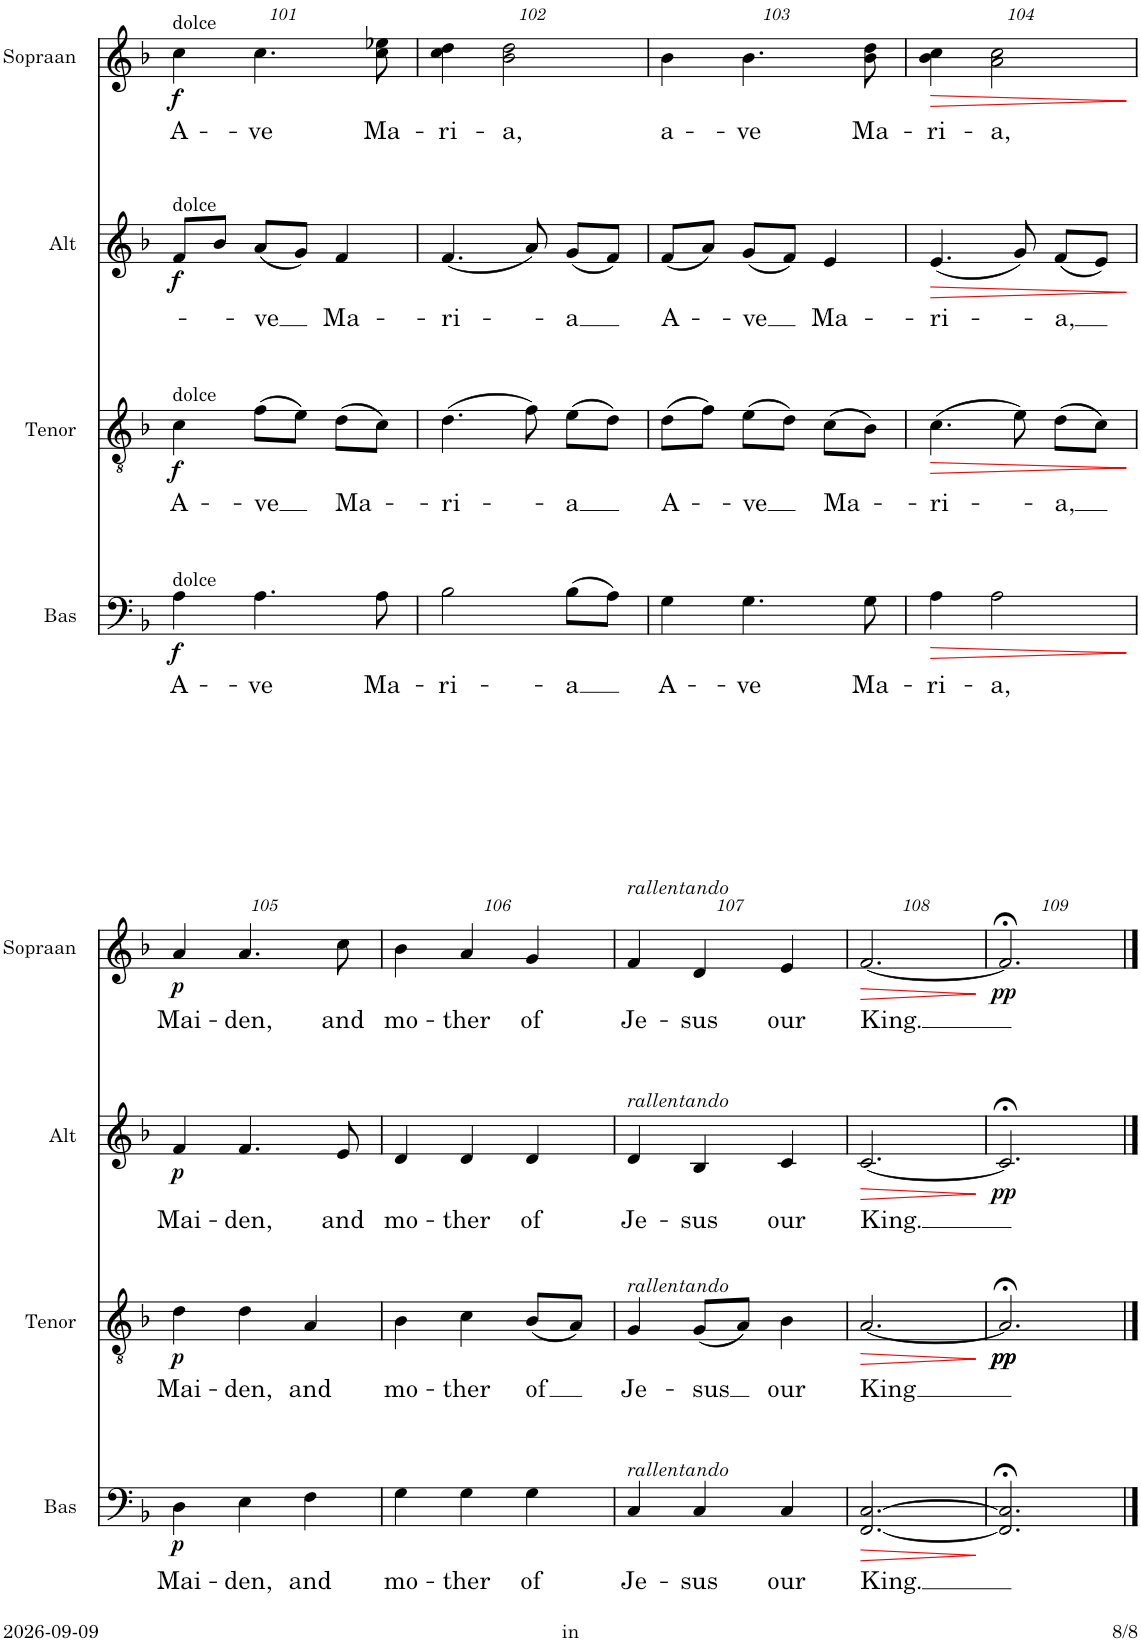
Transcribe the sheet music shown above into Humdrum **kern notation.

**kern	**text	**dynam	**kern	**text	**dynam	**kern	**text	**dynam	**kern	**text	**dynam
*part4	*part4	*part4	*part3	*part3	*part3	*part2	*part2	*part2	*part1	*part1	*part1
*staff4	*staff4	*staff4	*staff3	*staff3	*staff3	*staff2	*staff2	*staff2	*staff1	*staff1	*staff1
*I"Bas	*	*	*I"Tenor	*	*	*I"Alt	*	*	*I"Sopraan	*	*
*I'Bas	*	*	*I'Tenor	*	*	*I'Alt	*	*	*I'Sopraan	*	*
!!LO:PB:g=z
*clefF4	*	*	*clefGv2	*	*	*clefG2	*	*	*clefG2	*	*
*k[b-]	*	*	*k[b-]	*	*	*k[b-]	*	*	*k[b-]	*	*
*M3/4	*	*	*M3/4	*	*	*M3/4	*	*	*M3/4	*	*
=101	=101	=101	=101	=101	=101	=101	=101	=101	=101	=101	=101
!	!	!	!	!	!	!	!	!	!LO:TX:a:t=dolce	!	!
!	!	!	!	!	!	!LO:TX:a:t=dolce	!	!	!	!	!
!	!	!	!LO:TX:a:t=dolce	!	!	!	!	!	!	!	!
!LO:TX:a:t=dolce	!	!	!	!	!	!	!	!	!	!	!
!	!LO:LY:b	!LO:DY:b	!	!LO:LY:b	!LO:DY:b	!	!	!LO:DY:b	!	!LO:LY:b	!LO:DY:b
4A\	A-	f	4c\	A-	f	8f/L	.	f	4cc\	A-	f
.	.	.	.	.	.	8b-/J	.	.	.	.	.
!	!LO:LY:b	!	!	!LO:LY:b	!	!	!LO:LY:b	!	!	!LO:LY:b	!
4.A\	-ve	.	(8f\L	-ve	.	(8a/L	-ve	.	4.cc\	-ve	.
.	.	.	8e\J)	.	.	8g/J)	.	.	.	.	.
!	!	!	!	!LO:LY:b	!	!	!LO:LY:b	!	!	!	!
.	.	.	(8d\L	Ma-	.	4f/	Ma-	.	.	.	.
!	!LO:LY:b	!	!	!	!	!	!	!	!	!LO:LY:b	!
8A\	Ma-	.	8c\J)	.	.	.	.	.	8cc\ 8ee-X\	Ma-	.
=102	=102	=102	=102	=102	=102	=102	=102	=102	=102	=102	=102
!	!LO:LY:b	!	!	!LO:LY:b	!	!	!LO:LY:b	!	!	!LO:LY:b	!
2B-\	-ri-	.	(4.d\	-ri-	.	(4.f/	-ri-	.	4cc\ 4dd\	-ri-	.
!	!	!	!	!	!	!	!	!	!	!LO:LY:b	!
.	.	.	.	.	.	.	.	.	2b-\ 2dd\	-a,	.
.	.	.	8f\)	.	.	8a/)	.	.	.	.	.
!	!LO:LY:b	!	!	!LO:LY:b	!	!	!LO:LY:b	!	!	!	!
(8B-\L	-a	.	(8e\L	-a	.	(8g/L	-a	.	.	.	.
8A\J)	.	.	8d\J)	.	.	8f/J)	.	.	.	.	.
=103	=103	=103	=103	=103	=103	=103	=103	=103	=103	=103	=103
!	!LO:LY:b	!	!	!LO:LY:b	!	!	!LO:LY:b	!	!	!LO:LY:b	!
4G\	A-	.	(8d\L	A-	.	(8f/L	A-	.	4b-\	a-	.
.	.	.	8f\J)	.	.	8a/J)	.	.	.	.	.
!	!LO:LY:b	!	!	!LO:LY:b	!	!	!LO:LY:b	!	!	!LO:LY:b	!
4.G\	-ve	.	(8e\L	-ve	.	(8g/L	-ve	.	4.b-\	-ve	.
.	.	.	8d\J)	.	.	8f/J)	.	.	.	.	.
!	!	!	!	!LO:LY:b	!	!	!LO:LY:b	!	!	!	!
.	.	.	(8c\L	Ma-	.	4e/	Ma-	.	.	.	.
!	!LO:LY:b	!	!	!	!	!	!	!	!	!LO:LY:b	!
8G\	Ma-	.	8B-\J)	.	.	.	.	.	8b-\ 8dd\	Ma-	.
=104	=104	=104	=104	=104	=104	=104	=104	=104	=104	=104	=104
!	!LO:LY:b	!LO:HP:b	!	!LO:LY:b	!LO:HP:b	!	!LO:LY:b	!LO:HP:b	!	!LO:LY:b	!LO:HP:b
4A\	-ri-	>	(4.c\	-ri-	>	(4.e/	-ri-	>	4b-\ 4cc\	-ri-	>
!	!LO:LY:b	!	!	!	!	!	!	!	!	!LO:LY:b	!
2A\	-a,	.	.	.	.	.	.	.	2a\ 2cc\	-a,	.
.	.	.	8e\)	.	.	8g/)	.	.	.	.	.
!	!	!	!	!LO:LY:b	!	!	!LO:LY:b	!	!	!	!
.	.	.	(8d\L	-a,	.	(8f/L	-a,	.	.	.	.
.	.	.	8c\J)	.	.	8e/J)	.	.	.	.	.
.	.	]	.	.	]	.	.	]	.	.	]
!!LO:LB:g=z
=105	=105	=105	=105	=105	=105	=105	=105	=105	=105	=105	=105
!	!LO:LY:b	!LO:DY:b	!	!LO:LY:b	!LO:DY:b	!	!LO:LY:b	!LO:DY:b	!	!LO:LY:b	!LO:DY:b
4D\	Mai-	p	4d\	Mai-	p	4f/	Mai-	p	4a/	Mai-	p
!	!LO:LY:b	!	!	!LO:LY:b	!	!	!LO:LY:b	!	!	!LO:LY:b	!
4E\	-den,	.	4d\	-den,	.	4.f/	-den,	.	4.a/	-den,	.
!	!LO:LY:b	!	!	!LO:LY:b	!	!	!	!	!	!	!
4F\	and	.	4A/	and	.	.	.	.	.	.	.
!	!	!	!	!	!	!	!LO:LY:b	!	!	!LO:LY:b	!
.	.	.	.	.	.	8e/	and	.	8cc\	and	.
=106	=106	=106	=106	=106	=106	=106	=106	=106	=106	=106	=106
!	!LO:LY:b	!	!	!LO:LY:b	!	!	!LO:LY:b	!	!	!LO:LY:b	!
4G\	mo-	.	4B-\	mo-	.	4d/	mo-	.	4b-\	mo-	.
!	!LO:LY:b	!	!	!LO:LY:b	!	!	!LO:LY:b	!	!	!LO:LY:b	!
4G\	-ther	.	4c\	-ther	.	4d/	-ther	.	4a/	-ther	.
!	!LO:LY:b	!	!	!LO:LY:b	!	!	!LO:LY:b	!	!	!LO:LY:b	!
4G\	of	.	(8B-/L	of	.	4d/	of	.	4g/	of	.
.	.	.	8A/J)	.	.	.	.	.	.	.	.
=107	=107	=107	=107	=107	=107	=107	=107	=107	=107	=107	=107
!	!	!	!	!	!	!	!	!	!LO:TX:a:i:t=rallentando	!	!
!	!	!	!	!	!	!LO:TX:a:i:t=rallentando	!	!	!	!	!
!	!	!	!LO:TX:a:i:t=rallentando	!	!	!	!	!	!	!	!
!LO:TX:a:i:t=rallentando	!	!	!	!	!	!	!	!	!	!	!
!	!LO:LY:b	!	!	!LO:LY:b	!	!	!LO:LY:b	!	!	!LO:LY:b	!
4C/	Je-	.	4G/	Je-	.	4d/	Je-	.	4f/	Je-	.
!	!LO:LY:b	!	!	!LO:LY:b	!	!	!LO:LY:b	!	!	!LO:LY:b	!
4C/	-sus	.	(8G/L	-sus	.	4B-/	-sus	.	4d/	-sus	.
.	.	.	8A/J)	.	.	.	.	.	.	.	.
!	!LO:LY:b	!	!	!LO:LY:b	!	!	!LO:LY:b	!	!	!LO:LY:b	!
4C/	our	.	4B-\	our	.	4c/	our	.	4e/	our	.
=108	=108	=108	=108	=108	=108	=108	=108	=108	=108	=108	=108
!	!LO:LY:b	!LO:HP:b	!	!LO:LY:b	!LO:HP:b	!	!LO:LY:b	!LO:HP:b	!	!LO:LY:b	!LO:HP:b
[2.FF/ [2.C/	King.	>	[2.A/	King	>	[2.c/	King.	>	[2.f/	King.	>
.	.	]	.	.	]	.	.	]	.	.	]
=109	=109	=109	=109	=109	=109	=109	=109	=109	=109	=109	=109
!	!	!	!	!	!LO:DY:b	!	!	!	!	!	!
!	!	!	!	!	!LO:DY:n=1:b	!	!	!LO:DY:b	!	!	!LO:DY:b
2.FF/];< 2.C/];<	.	.	2.A;</]	.	pp pp	2.c;</]	.	pp	2.f;</]	.	pp
==	==	==	==	==	==	==	==	==	==	==	==
*-	*-	*-	*-	*-	*-	*-	*-	*-	*-	*-	*-
